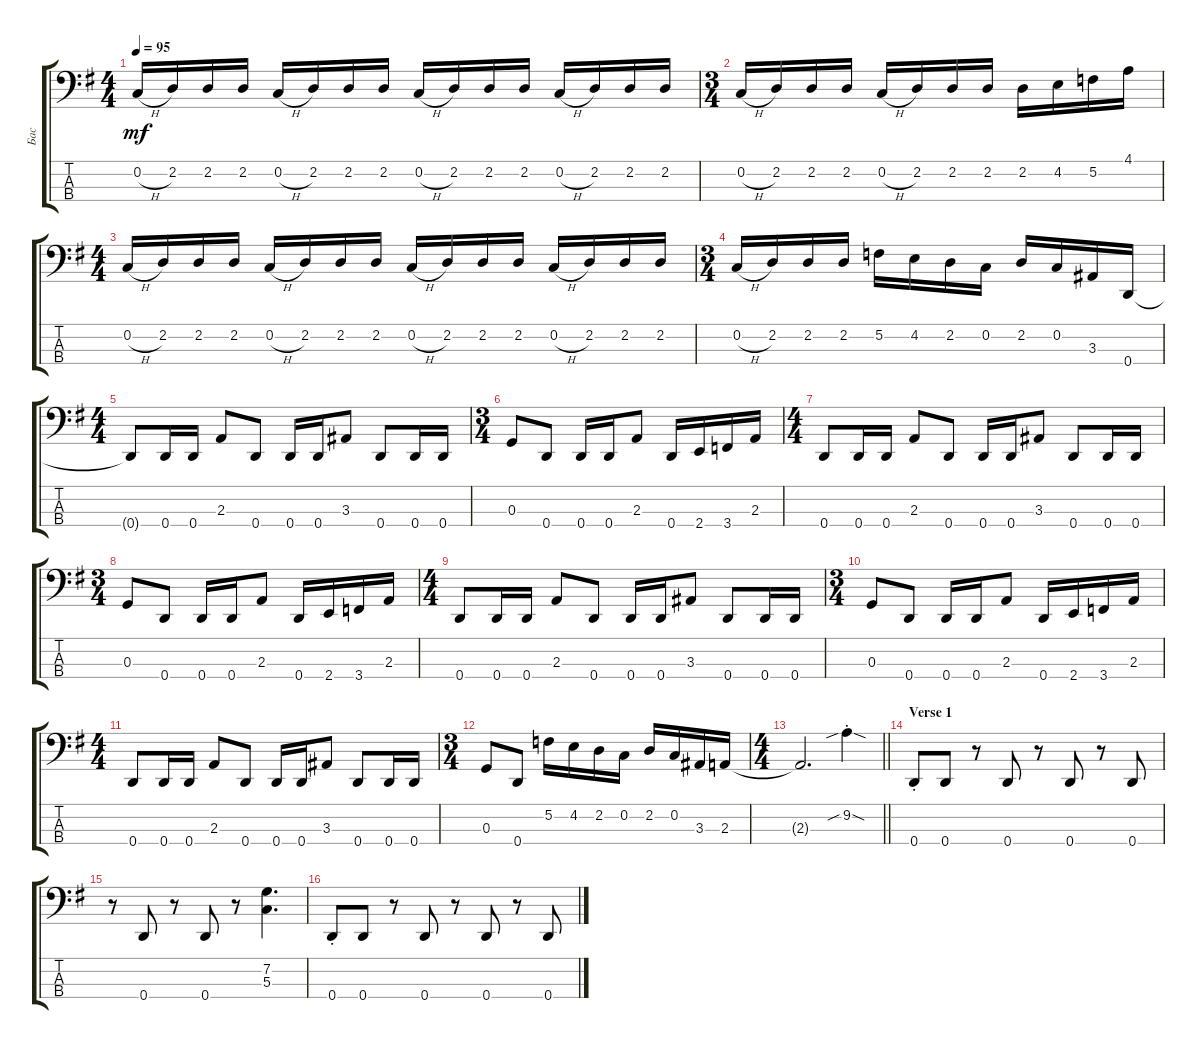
\track ("Бас" "Бас") {instrument electricbassfinger}
\staff {score tabs}
\tuning (F2 C2 G1 D1) {hide}
\ts (4 4)
\tempo 95
\clef f4
\ks eminor
0.2{h}.16{dy mf} 2.2.16 2.2.16 2.2.16 0.2{h}.16 2.2.16 2.2.16 2.2.16 0.2{h}.16 2.2.16 2.2.16 2.2.16 0.2{h}.16 2.2.16 2.2.16 2.2.16 |
\ts (3 4)
0.2{h}.16 2.2.16 2.2.16 2.2.16 0.2{h}.16 2.2.16 2.2.16 2.2.16 2.2.16 4.2.16 5.2.16 4.1.16 |
\ts (4 4)
0.2{h}.16 2.2.16 2.2.16 2.2.16 0.2{h}.16 2.2.16 2.2.16 2.2.16 0.2{h}.16 2.2.16 2.2.16 2.2.16 0.2{h}.16 2.2.16 2.2.16 2.2.16 |
\ts (3 4)
0.2{h}.16 2.2.16 2.2.16 2.2.16 5.2.16 4.2.16 2.2.16 0.2.16 2.2.16 0.2.16 3.3.16 0.4.16 |
\ts (4 4)
0.4{t}.8 0.4.16 0.4.16 2.3.8 0.4.8 0.4.16 0.4.16 3.3.8 0.4.8 0.4.16 0.4.16 |
\ts (3 4)
0.3.8 0.4.8 0.4.16 0.4.16 2.3.8 0.4.16 2.4.16 3.4.16 2.3.16 |
\ts (4 4)
0.4.8 0.4.16 0.4.16 2.3.8 0.4.8 0.4.16 0.4.16 3.3.8 0.4.8 0.4.16 0.4.16 |
\ts (3 4)
0.3.8 0.4.8 0.4.16 0.4.16 2.3.8 0.4.16 2.4.16 3.4.16 2.3.16 |
\ts (4 4)
0.4.8 0.4.16 0.4.16 2.3.8 0.4.8 0.4.16 0.4.16 3.3.8 0.4.8 0.4.16 0.4.16 |
\ts (3 4)
0.3.8 0.4.8 0.4.16 0.4.16 2.3.8 0.4.16 2.4.16 3.4.16 2.3.16 |
\ts (4 4)
0.4.8 0.4.16 0.4.16 2.3.8 0.4.8 0.4.16 0.4.16 3.3.8 0.4.8 0.4.16 0.4.16 |
\ts (3 4)
0.3.8 0.4.8 5.2.16 4.2.16 2.2.16 0.2.16 2.2.16 0.2.16 3.3.16 2.3.16 |
\ts (4 4)
\barLineRight lightlight
2.3{t}.2{d} 9.2{sib sod st}.4 |
\section ("" "Verse 1")
0.4{st}.8 0.4.8 r.8 0.4.8 r.8 0.4.8 r.8 0.4.8 |
r.8 0.4.8 r.8 0.4.8 r.8 (7.2 5.3).4{d} |
0.4{st}.8 0.4.8 r.8 0.4.8 r.8 0.4.8 r.8 0.4.8
